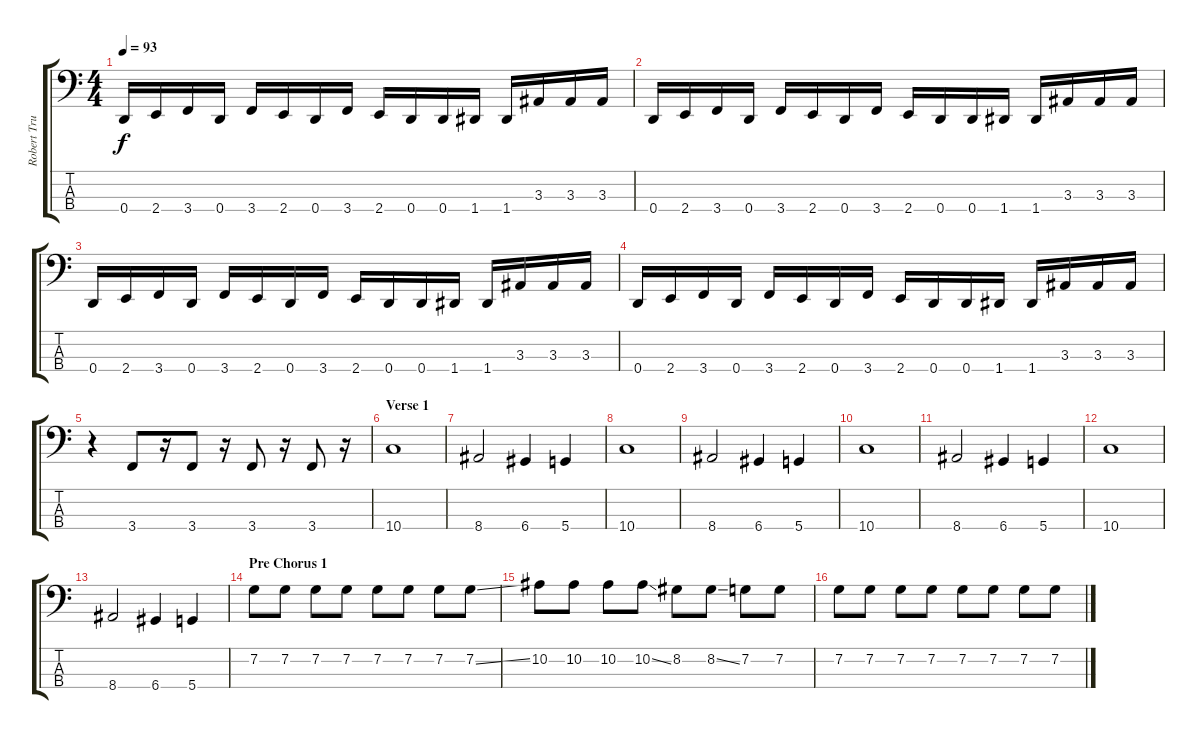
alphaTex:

\track ("Robert Trujillo" "Robert Tru") {instrument electricbassfinger}
\staff {score tabs}
\tuning (F2 C2 G1 D1) {hide}
\ts (4 4)
\tempo 93
\clef f4
\ks c
0.4.16{dy f} 2.4.16 3.4.16 0.4.16 3.4.16 2.4.16 0.4.16 3.4.16 2.4.16 0.4.16 0.4.16 1.4.16 1.4.16 3.3.16 3.3.16 3.3.16 |
0.4.16 2.4.16 3.4.16 0.4.16 3.4.16 2.4.16 0.4.16 3.4.16 2.4.16 0.4.16 0.4.16 1.4.16 1.4.16 3.3.16 3.3.16 3.3.16 |
0.4.16 2.4.16 3.4.16 0.4.16 3.4.16 2.4.16 0.4.16 3.4.16 2.4.16 0.4.16 0.4.16 1.4.16 1.4.16 3.3.16 3.3.16 3.3.16 |
0.4.16 2.4.16 3.4.16 0.4.16 3.4.16 2.4.16 0.4.16 3.4.16 2.4.16 0.4.16 0.4.16 1.4.16 1.4.16 3.3.16 3.3.16 3.3.16 |
r.4 3.4.8 r.16 3.4.8 r.16 3.4.8 r.16 3.4.8 r.16 |
\section ("" "Verse 1")
10.4.1{volume 13} |
8.4.2 6.4.4 5.4.4 |
10.4.1 |
8.4.2 6.4.4 5.4.4 |
10.4.1 |
8.4.2 6.4.4 5.4.4 |
10.4.1 |
8.4.2 6.4.4 5.4.4 |
\section ("" "Pre Chorus 1")
7.2.8 7.2.8 7.2.8 7.2.8 7.2.8 7.2.8 7.2.8 7.2{ss}.8 |
10.2.8 10.2.8 10.2.8 10.2{ss}.8 8.2.8 8.2{ss}.8 7.2.8 7.2.8 |
7.2.8 7.2.8 7.2.8 7.2.8 7.2.8 7.2.8 7.2.8 7.2{ss}.8
